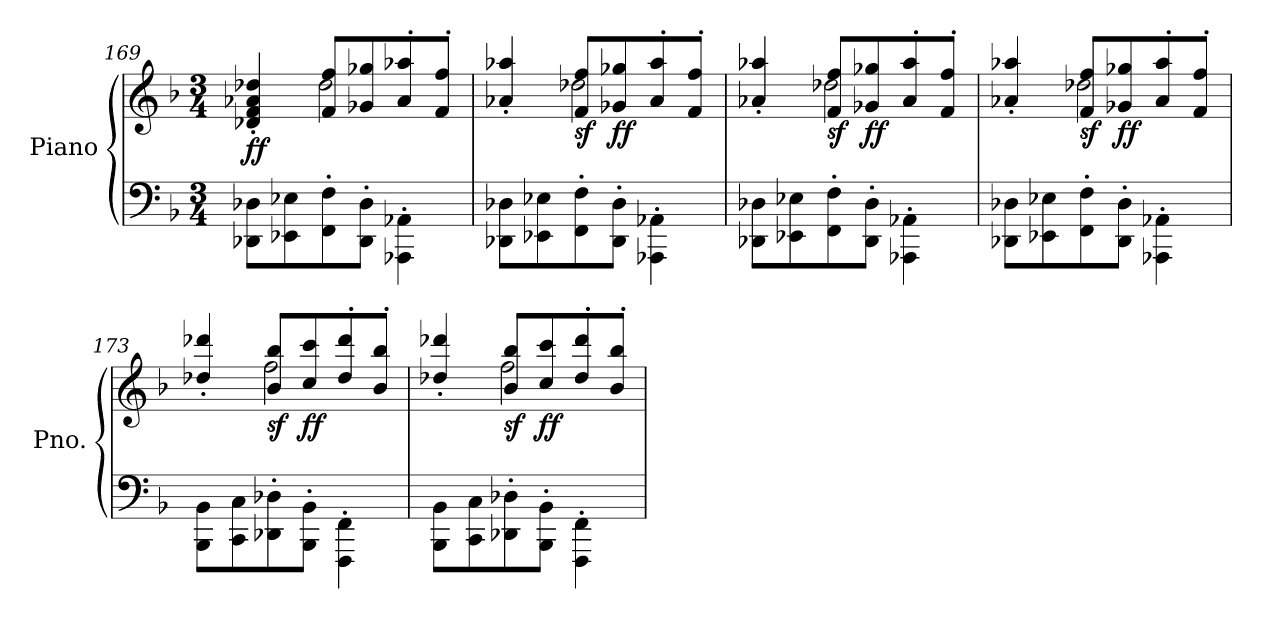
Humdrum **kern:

**kern	**kern	**dynam
*part1	*part1	*part1
*staff2	*staff1	*staff1/2
*I"Piano	*	*
*I'Pno.	*	*
*clefF4	*clefG2	*
*k[b-]	*k[b-]	*
*M3/4	*M3/4	*
=169	=169	=169
*	*^	*
!	!	!	!LO:DY:b
8DD-X\ 8D-X\L	4d-X/' 4f/' 4a-X/' 4dd-X/'	4rcyy	ff
8EE-X\ 8E-X\	.	.	.
8FF\' 8F\'	8f/ 8ff/L	2dd-\	.
8DD-\' 8D-\'J	8g-X/ 8gg-X/	.	.
4AAA-X\' 4AA-X\'	8a-/' 8aa-X/'	.	.
.	8f/' 8ff/'J	.	.
=170	=170	=170	=170
8DD-X\ 8D-X\L	4a-X/' 4aa-X/'	4rcyy	.
8EE-X\ 8E-X\	.	.	.
!	!	!	!LO:DY:b
8FF\' 8F\'	8f/ 8ff/L	2dd-X\	sf
!	!	!	!LO:DY:b
8DD-\' 8D-\'J	8g-X/ 8gg-X/	.	ff
4AAA-X\' 4AA-X\'	8a-/' 8aa-/'	.	.
.	8f/' 8ff/'J	.	.
=171	=171	=171	=171
8DD-X\ 8D-X\L	4a-X/' 4aa-X/'	4rcyy	.
8EE-X\ 8E-X\	.	.	.
!	!	!	!LO:DY:b
8FF\' 8F\'	8f/ 8ff/L	2dd-X\	sf
!	!	!	!LO:DY:b
8DD-\' 8D-\'J	8g-X/ 8gg-X/	.	ff
4AAA-X\' 4AA-X\'	8a-/' 8aa-/'	.	.
.	8f/' 8ff/'J	.	.
=172	=172	=172	=172
8DD-X\ 8D-X\L	4a-X/' 4aa-X/'	4rcyy	.
8EE-X\ 8E-X\	.	.	.
!	!	!	!LO:DY:b
8FF\' 8F\'	8f/ 8ff/L	2dd-X\	sf
!	!	!	!LO:DY:b
8DD-\' 8D-\'J	8g-X/ 8gg-X/	.	ff
4AAA-X\' 4AA-X\'	8a-/' 8aa-/'	.	.
.	8f/' 8ff/'J	.	.
!!LO:LB:g=z	!!
=173	=173	=173	=173
8BBB-\ 8BB-\L	4dd-X/' 4ddd-X/'	4rcyy	.
8CC\ 8C\	.	.	.
!	!	!	!LO:DY:b
8DD-X\' 8D-X\'	8b-/ 8bb-/L	2ff\	sf
!	!	!	!LO:DY:b
8BBB-\' 8BB-\'J	8cc/ 8ccc/	.	ff
4FFF\' 4FF\'	8dd-/' 8ddd-/'	.	.
.	8b-/' 8bb-/'J	.	.
=174	=174	=174	=174
8BBB-\ 8BB-\L	4dd-X/' 4ddd-X/'	4rcyy	.
8CC\ 8C\	.	.	.
!	!	!	!LO:DY:b
8DD-X\' 8D-X\'	8b-/ 8bb-/L	2ff\	sf
!	!	!	!LO:DY:b
8BBB-\' 8BB-\'J	8cc/ 8ccc/	.	ff
4FFF\' 4FF\'	8dd-/' 8ddd-/'	.	.
.	8b-/' 8bb-/'J	.	.
*	*v	*v	*
=	=	=
*-	*-	*-
